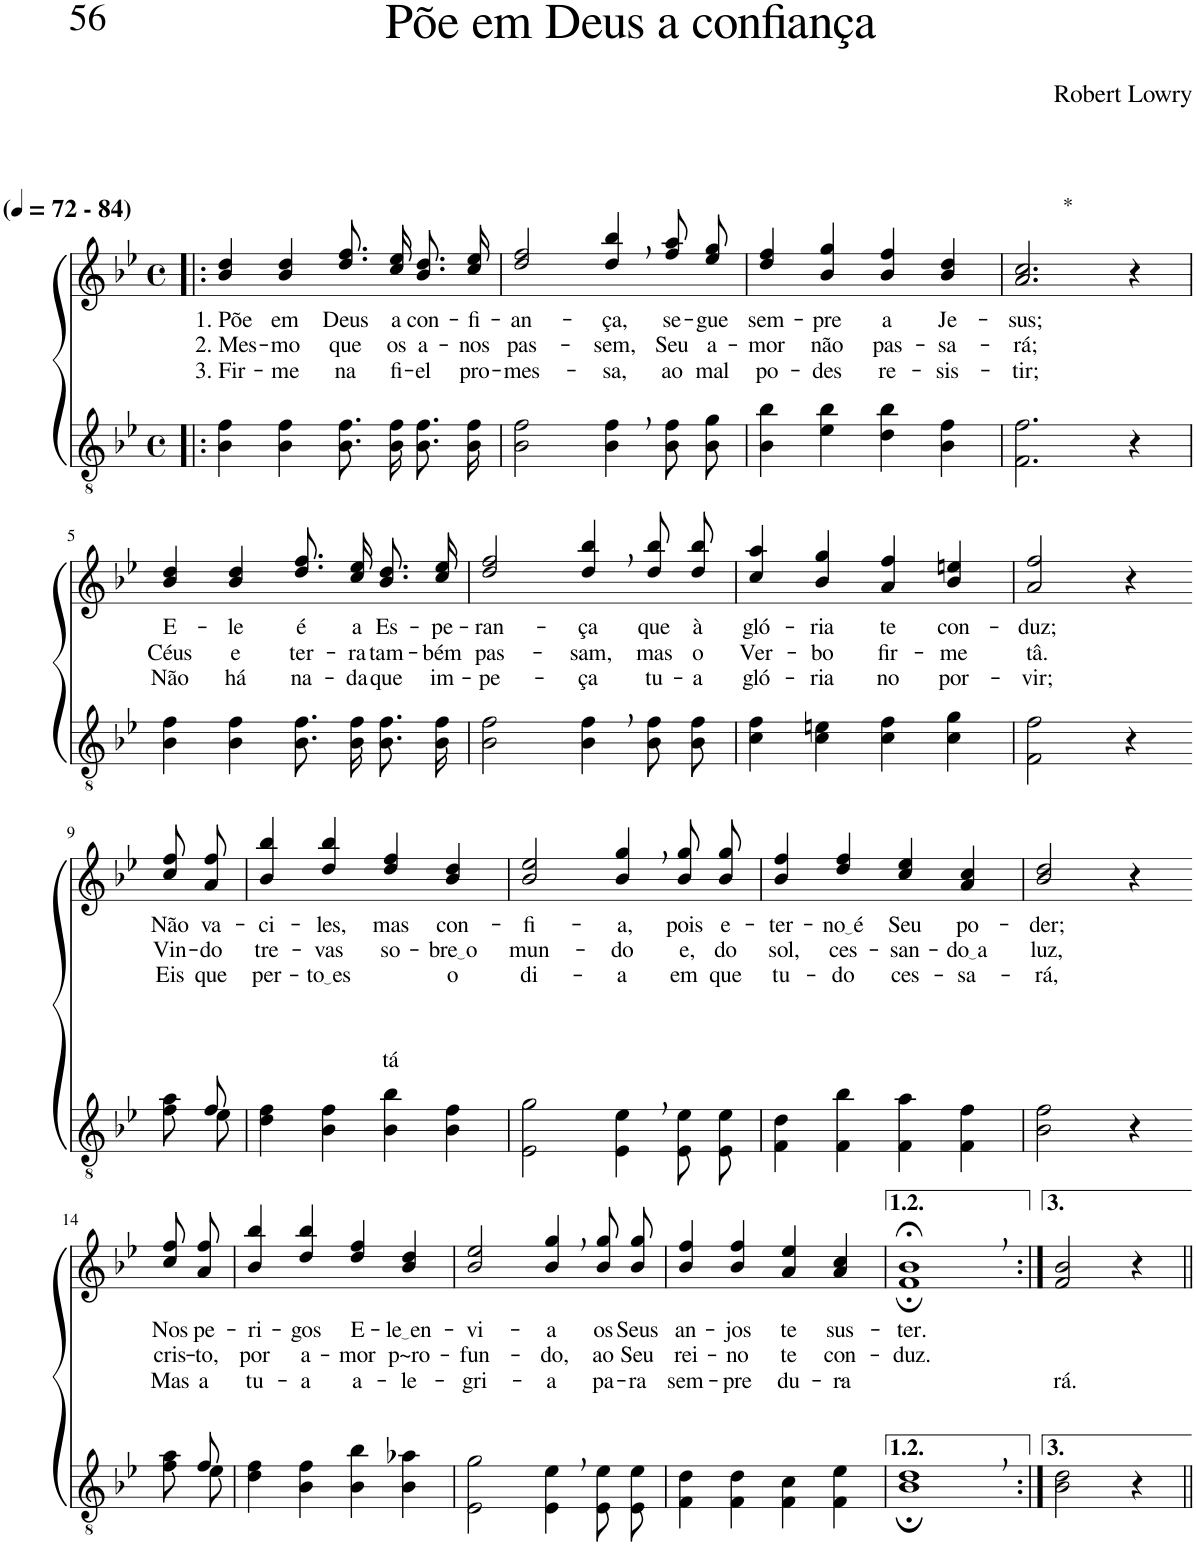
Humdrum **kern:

**kern	**kern	**text	**text	**text
*part2	*part1	*part1	*part1	*part1
*staff2	*staff1	*staff1	*staff1	*staff1
*I"Parte III e IV	*I"Parte I e II	*	*	*
*clefGv2	*clefG2	*	*	*
*Trd4c7	*Trd4c7	*	*	*
*k[b-e-]	*k[b-e-]	*	*	*
*M4/4	*M4/4	*	*	*
*met(c)	*met(c)	*	*	*
*MM72	*MM72	*	*	*
=1!|:	=1!|:	=1!|:	=1!|:	=1!|:
!	!LO:TX:a:B:t=(	!	!	!
!	!LO:TX:a:B:t=- 84)	!	!	!
!	!	!LO:LY:b	!LO:LY:b	!LO:LY:b
4B-\ 4f\	4b-/ 4dd/	1. Põe	2. Mes-	3. Fir-
!	!	!LO:LY:b	!LO:LY:b	!LO:LY:b
4B-\ 4f\	4b-/ 4dd/	em	-mo	-me
!	!	!LO:LY:b	!LO:LY:b	!LO:LY:b
8.B-\ 8.f\L	8.dd\ 8.ff\L	Deus	que	na
!	!	!LO:LY:b	!LO:LY:b	!LO:LY:b
16B-\ 16f\Jk	16cc\ 16ee-\Jk	a	os	fi-
!	!	!LO:LY:b	!LO:LY:b	!LO:LY:b
8.B-\ 8.f\L	8.b-\ 8.dd\L	con-	a-	-el
!	!	!LO:LY:b	!LO:LY:b	!LO:LY:b
16B-\ 16f\Jk	16cc\ 16ee-\Jk	-fi-	-nos	pro-
=2	=2	=2	=2	=2
!	!	!LO:LY:b	!LO:LY:b	!LO:LY:b
2B-\ 2f\	2dd/ 2ff/	-an-	pas-	-mes-
!	!	!LO:LY:b	!LO:LY:b	!LO:LY:b
4B-\, 4f\,	4dd/, 4bb-/,	-ça,	-sem,	-sa,
!	!	!LO:LY:b	!LO:LY:b	!LO:LY:b
8B-\ 8f\L	8ff\ 8aa\L	se-	Seu	ao
!	!	!LO:LY:b	!LO:LY:b	!LO:LY:b
8B-\ 8g\J	8ee-\ 8gg\J	-gue	a-	mal
=3	=3	=3	=3	=3
!	!	!LO:LY:b	!LO:LY:b	!LO:LY:b
4B-\ 4b-\	4dd/ 4ff/	sem-	-mor	po-
!	!	!LO:LY:b	!LO:LY:b	!LO:LY:b
4e-\ 4b-\	4b-/ 4gg/	-pre	não	-des
!	!	!LO:LY:b	!LO:LY:b	!LO:LY:b
4d\ 4b-\	4b-/ 4ff/	a	pas-	re-
!	!	!LO:LY:b	!LO:LY:b	!LO:LY:b
4B-\ 4f\	4b-/ 4dd/	Je-	-sa-	-sis-
=4	=4	=4	=4	=4
!	!LO:TX:a:t=*	!	!	!
!	!	!LO:LY:b	!LO:LY:b	!LO:LY:b
2.F\ 2.f\	2.a/ 2.cc/	-sus;	-rá;	-tir;
4r	4r	.	.	.
!!LO:LB:g=z
=5	=5	=5	=5	=5
!	!	!LO:LY:b	!LO:LY:b	!LO:LY:b
4B-\ 4f\	4b-/ 4dd/	E-	Céus	Não
!	!	!LO:LY:b	!LO:LY:b	!LO:LY:b
4B-\ 4f\	4b-/ 4dd/	-le	e	há
!	!	!LO:LY:b	!LO:LY:b	!LO:LY:b
8.B-\ 8.f\L	8.dd\ 8.ff\L	é	ter-	na-
!	!	!LO:LY:b	!LO:LY:b	!LO:LY:b
16B-\ 16f\Jk	16cc\ 16ee-\Jk	a	-ra	-da
!	!	!LO:LY:b	!LO:LY:b	!LO:LY:b
8.B-\ 8.f\L	8.b-\ 8.dd\L	Es-	tam-	que
!	!	!LO:LY:b	!LO:LY:b	!LO:LY:b
16B-\ 16f\Jk	16cc\ 16ee-\Jk	-pe-	-bém	im-
=6	=6	=6	=6	=6
!	!	!LO:LY:b	!LO:LY:b	!LO:LY:b
2B-\ 2f\	2dd/ 2ff/	-ran-	pas-	-pe-
!	!	!LO:LY:b	!LO:LY:b	!LO:LY:b
4B-\, 4f\,	4dd/, 4bb-/,	-ça	-sam,	-ça
!	!	!LO:LY:b	!LO:LY:b	!LO:LY:b
8B-\ 8f\L	8dd\ 8bb-\L	que	mas	tu-
!	!	!LO:LY:b	!LO:LY:b	!LO:LY:b
8B-\ 8f\J	8dd\ 8bb-\J	à	o	-a
=7	=7	=7	=7	=7
!	!	!LO:LY:b	!LO:LY:b	!LO:LY:b
4c\ 4f\	4cc/ 4aa/	gló-	Ver-	gló-
!	!	!LO:LY:b	!LO:LY:b	!LO:LY:b
4c\ 4en\	4b-/ 4gg/	-ria	-bo	-ria
!	!	!LO:LY:b	!LO:LY:b	!LO:LY:b
4c\ 4f\	4a/ 4ff/	te	fir-	no
!	!	!LO:LY:b	!LO:LY:b	!LO:LY:b
4c\ 4g\	4b-/ 4een/	con-	-me	por-
=8	=8	=8	=8	=8
!	!	!LO:LY:b	!LO:LY:b	!LO:LY:b
2F\ 2f\	2a/ 2ff/	-duz;	tâ.	-vir;
4r	4r	.	.	.
!!LO:LB:g=z
=9-	=9-	=9-	=9-	=9-
*^	*	*	*	*
!	!	!	!LO:LY:b	!LO:LY:b	!LO:LY:b
8f\ 8a\L	8ryy	8cc\ 8ff\L	Não	Vin-	Eis
!	!	!	!LO:LY:b	!LO:LY:b	!LO:LY:b
8e-\J	8f/	8a\ 8ff\J	va-	-do	que
=10	=10	=10	=10	=10	=10
!	!	!	!LO:LY:b	!LO:LY:b	!LO:LY:b
*v	*v	*	*	*	*
4d\ 4f\	4b-/ 4bb-/	-ci-	tre-	per-
!	!	!LO:LY:b	!LO:LY:b	!LO:LY:b
4B-\ 4f\	4dd/ 4bb-/	-les,	-vas	to es
!	!	!LO:LY:b	!LO:LY:b	!LO:LY:b
4B-\ 4b-\	4dd/ 4ff/	mas	so-	tá
!	!	!LO:LY:b	!LO:LY:b	!LO:LY:b
4B-\ 4f\	4b-/ 4dd/	con-	bre o	o
=11	=11	=11	=11	=11
!	!	!LO:LY:b	!LO:LY:b	!LO:LY:b
2E-\ 2g\	2b-/ 2ee-/	-fi-	mun-	di-
!	!	!LO:LY:b	!LO:LY:b	!LO:LY:b
4E-\, 4e-\,	4b-/, 4gg/,	-a,	-do	-a
!	!	!LO:LY:b	!LO:LY:b	!LO:LY:b
8E-/ 8e-/L	8b-\ 8gg\L	pois	e,	em
!	!	!LO:LY:b	!LO:LY:b	!LO:LY:b
8E-/ 8e-/J	8b-\ 8gg\J	e-	do	que
=12	=12	=12	=12	=12
!	!	!LO:LY:b	!LO:LY:b	!LO:LY:b
4F\ 4d\	4b-/ 4ff/	-ter-	sol,	tu-
!	!	!LO:LY:b	!LO:LY:b	!LO:LY:b
4F\ 4b-\	4dd/ 4ff/	no é	ces-	-do
!	!	!LO:LY:b	!LO:LY:b	!LO:LY:b
4F\ 4a\	4cc/ 4ee-/	Seu	-san-	ces-
!	!	!LO:LY:b	!LO:LY:b	!LO:LY:b
4F\ 4f\	4a/ 4cc/	po-	do a	-sa-
=13	=13	=13	=13	=13
!	!	!LO:LY:b	!LO:LY:b	!LO:LY:b
2B-\ 2f\	2b-/ 2dd/	-der;	luz,	-rá,
4r	4r	.	.	.
!!LO:LB:g=z
=14-	=14-	=14-	=14-	=14-
*^	*	*	*	*
!	!	!	!LO:LY:b	!LO:LY:b	!LO:LY:b
8f\ 8a\L	8ryy	8cc\ 8ff\L	Nos	cris-	Mas
!	!	!	!LO:LY:b	!LO:LY:b	!LO:LY:b
8e-\J	8f/	8a\ 8ff\J	pe-	-to,	a
=15	=15	=15	=15	=15	=15
!	!	!	!LO:LY:b	!LO:LY:b	!LO:LY:b
*v	*v	*	*	*	*
4d\ 4f\	4b-/ 4bb-/	-ri-	por	tu-
!	!	!LO:LY:b	!LO:LY:b	!LO:LY:b
4B-\ 4f\	4dd/ 4bb-/	-gos	a-	-a
!	!	!LO:LY:b	!LO:LY:b	!LO:LY:b
4B-\ 4b-\	4dd/ 4ff/	E-	-mor	a-
!	!	!LO:LY:b	!LO:LY:b	!LO:LY:b
4B-\ 4a-X\	4b-/ 4dd/	le en	p~ro-	-le-
=16	=16	=16	=16	=16
!	!	!LO:LY:b	!LO:LY:b	!LO:LY:b
2E-\ 2g\	2b-/ 2ee-/	-vi-	-fun-	-gri-
!	!	!LO:LY:b	!LO:LY:b	!LO:LY:b
4E-\, 4e-\,	4b-/, 4gg/,	-a	-do,	-a
!	!	!LO:LY:b	!LO:LY:b	!LO:LY:b
8E-/ 8e-/L	8b-\ 8gg\L	os	ao	pa-
!	!	!LO:LY:b	!LO:LY:b	!LO:LY:b
8E-/ 8e-/J	8b-\ 8gg\J	Seus	Seu	-ra
=17	=17	=17	=17	=17
!	!	!LO:LY:b	!LO:LY:b	!LO:LY:b
4F\ 4d\	4b-/ 4ff/	an-	rei-	sem-
!	!	!LO:LY:b	!LO:LY:b	!LO:LY:b
4F\ 4d\	4b-/ 4ff/	-jos	-no	-pre
!	!	!LO:LY:b	!LO:LY:b	!LO:LY:b
4F\ 4c\	4a/ 4ee-/	te	te	du-
!	!	!LO:LY:b	!LO:LY:b	!LO:LY:b
4F\ 4e-\	4a/ 4cc/	sus-	con-	-ra-
=18	=18	=18	=18	=18
*^	*	*	*	*
!	!	!	!LO:LY:b	!LO:LY:b	!
*	*	*^	*	*	*
1d;,	1B-;	1b-;<,	1f;	-ter.	-duz.	.
=19:|!	=19:|!	=19:|!	=19:|!	=19:|!	=19:|!	=19:|!
!	!	!	!	!	!	!LO:LY:b
*v	*v	*	*	*	*	*
*	*v	*v	*	*	*
2B-\ 2d\	2f/ 2b-/	.	.	-rá.
4r	4r	.	.	.
=||	=||	=||	=||	=||
*-	*-	*-	*-	*-
